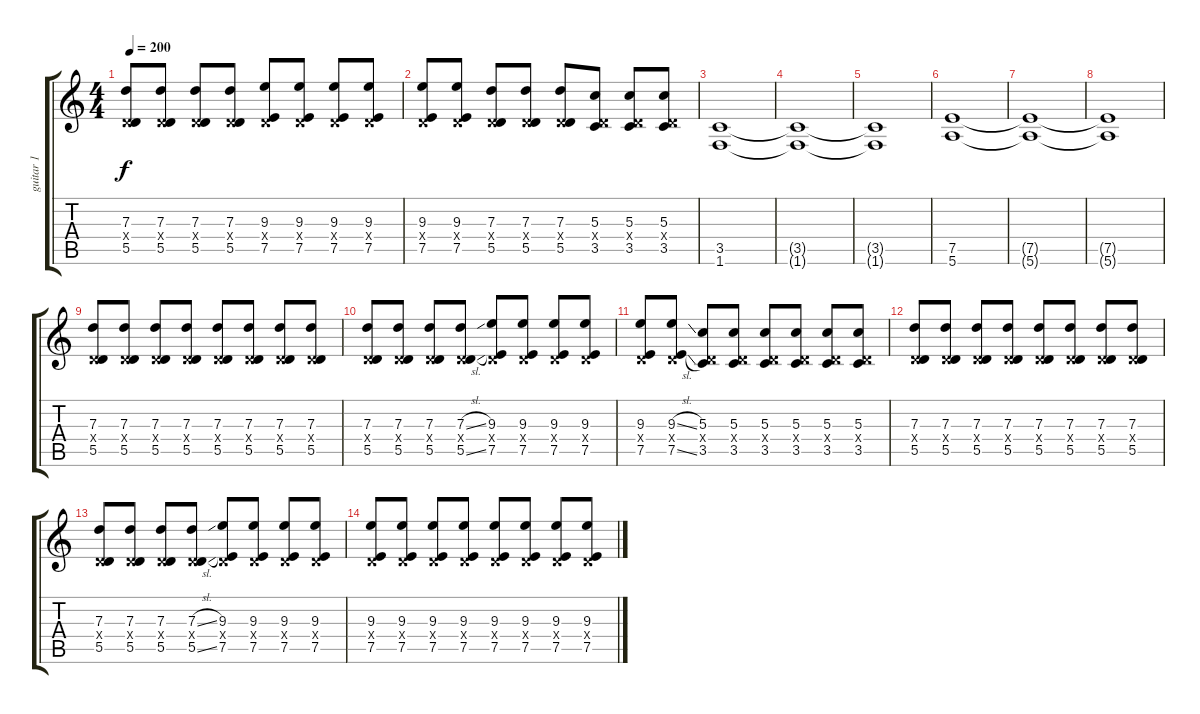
\track ("guitar 1" "guitar 1") {instrument distortionguitar}
\staff {score tabs}
\tuning (E4 B3 G3 D3 A2 E2) {hide}
\ts (4 4)
\tempo 200
\clef g2
\ks c
(7.3 0.4{x} 5.5).8{dy f} (7.3 0.4{x} 5.5).8 (7.3 0.4{x} 5.5).8 (7.3 0.4{x} 5.5).8 (9.3 0.4{x} 7.5).8 (9.3 0.4{x} 7.5).8 (9.3 0.4{x} 7.5).8 (9.3 0.4{x} 7.5).8 |
(9.3 0.4{x} 7.5).8 (9.3 0.4{x} 7.5).8 (7.3 0.4{x} 5.5).8 (7.3 0.4{x} 5.5).8 (7.3 0.4{x} 5.5).8 (5.3 0.4{x} 3.5).8 (5.3 0.4{x} 3.5).8 (5.3 0.4{x} 3.5).8 |
(3.5 1.6).1 |
(3.5{t} 1.6{t}).1 |
(3.5{t} 1.6{t}).1 |
(7.5 5.6).1 |
(7.5{t} 5.6{t}).1 |
(7.5{t} 5.6{t}).1 |
(7.3 0.4{x} 5.5).8 (7.3 0.4{x} 5.5).8 (7.3 0.4{x} 5.5).8 (7.3 0.4{x} 5.5).8 (7.3 0.4{x} 5.5).8 (7.3 0.4{x} 5.5).8 (7.3 0.4{x} 5.5).8 (7.3 0.4{x} 5.5).8 |
(7.3 0.4{x} 5.5).8 (7.3 0.4{x} 5.5).8 (7.3 0.4{x} 5.5).8 (7.3{sl} 0.4{x} 5.5{sl}).8 (9.3 0.4{x} 7.5).8 (9.3 0.4{x} 7.5).8 (9.3 0.4{x} 7.5).8 (9.3 0.4{x} 7.5).8 |
(9.3 0.4{x} 7.5).8 (9.3{sl} 0.4{x} 7.5{sl}).8 (5.3 0.4{x} 3.5).8 (5.3 0.4{x} 3.5).8 (5.3 0.4{x} 3.5).8 (5.3 0.4{x} 3.5).8 (5.3 0.4{x} 3.5).8 (5.3 0.4{x} 3.5).8 |
(7.3 0.4{x} 5.5).8 (7.3 0.4{x} 5.5).8 (7.3 0.4{x} 5.5).8 (7.3 0.4{x} 5.5).8 (7.3 0.4{x} 5.5).8 (7.3 0.4{x} 5.5).8 (7.3 0.4{x} 5.5).8 (7.3 0.4{x} 5.5).8 |
(7.3 0.4{x} 5.5).8 (7.3 0.4{x} 5.5).8 (7.3 0.4{x} 5.5).8 (7.3{sl} 0.4{x} 5.5{sl}).8 (9.3 0.4{x} 7.5).8 (9.3 0.4{x} 7.5).8 (9.3 0.4{x} 7.5).8 (9.3 0.4{x} 7.5).8 |
(9.3 0.4{x} 7.5).8 (9.3 0.4{x} 7.5).8 (9.3 0.4{x} 7.5).8 (9.3 0.4{x} 7.5).8 (9.3 0.4{x} 7.5).8 (9.3 0.4{x} 7.5).8 (9.3 0.4{x} 7.5).8 (9.3 0.4{x} 7.5).8
